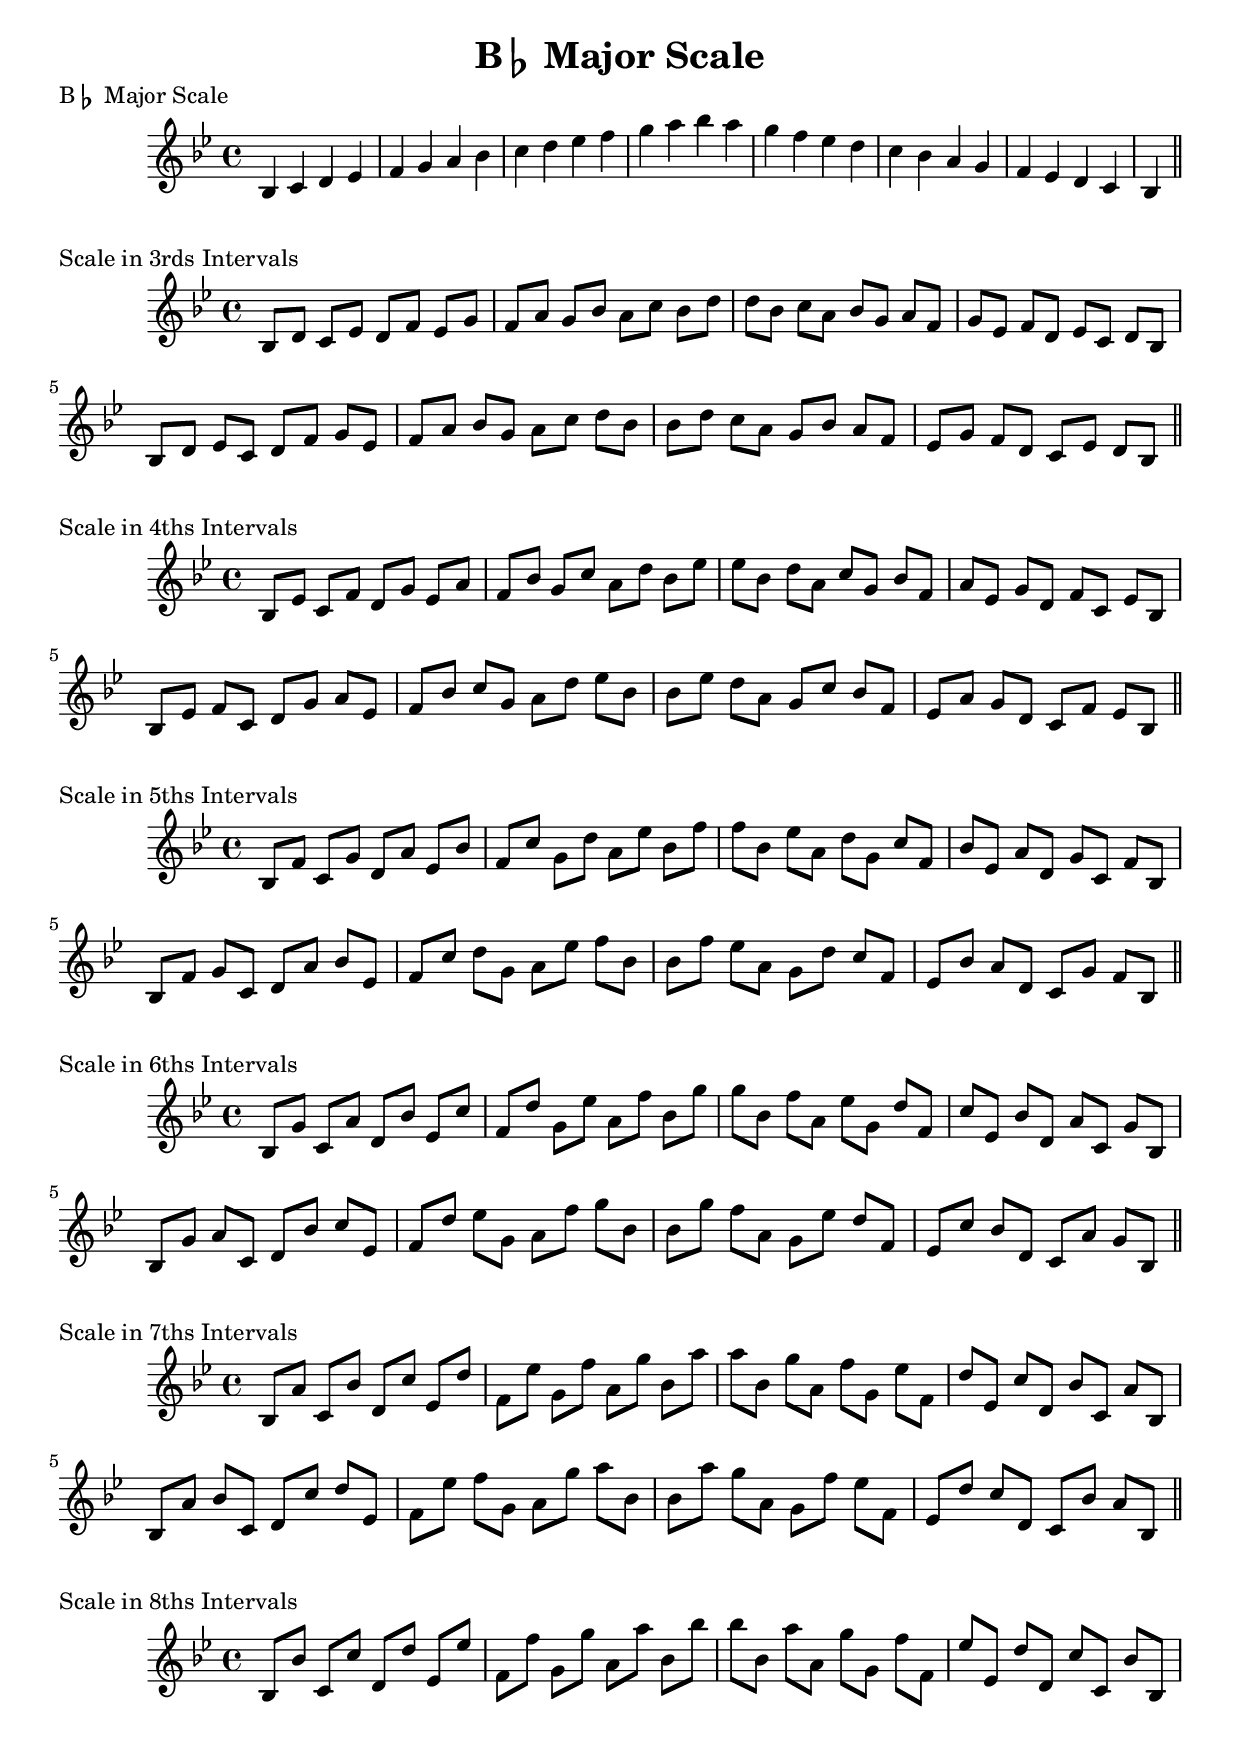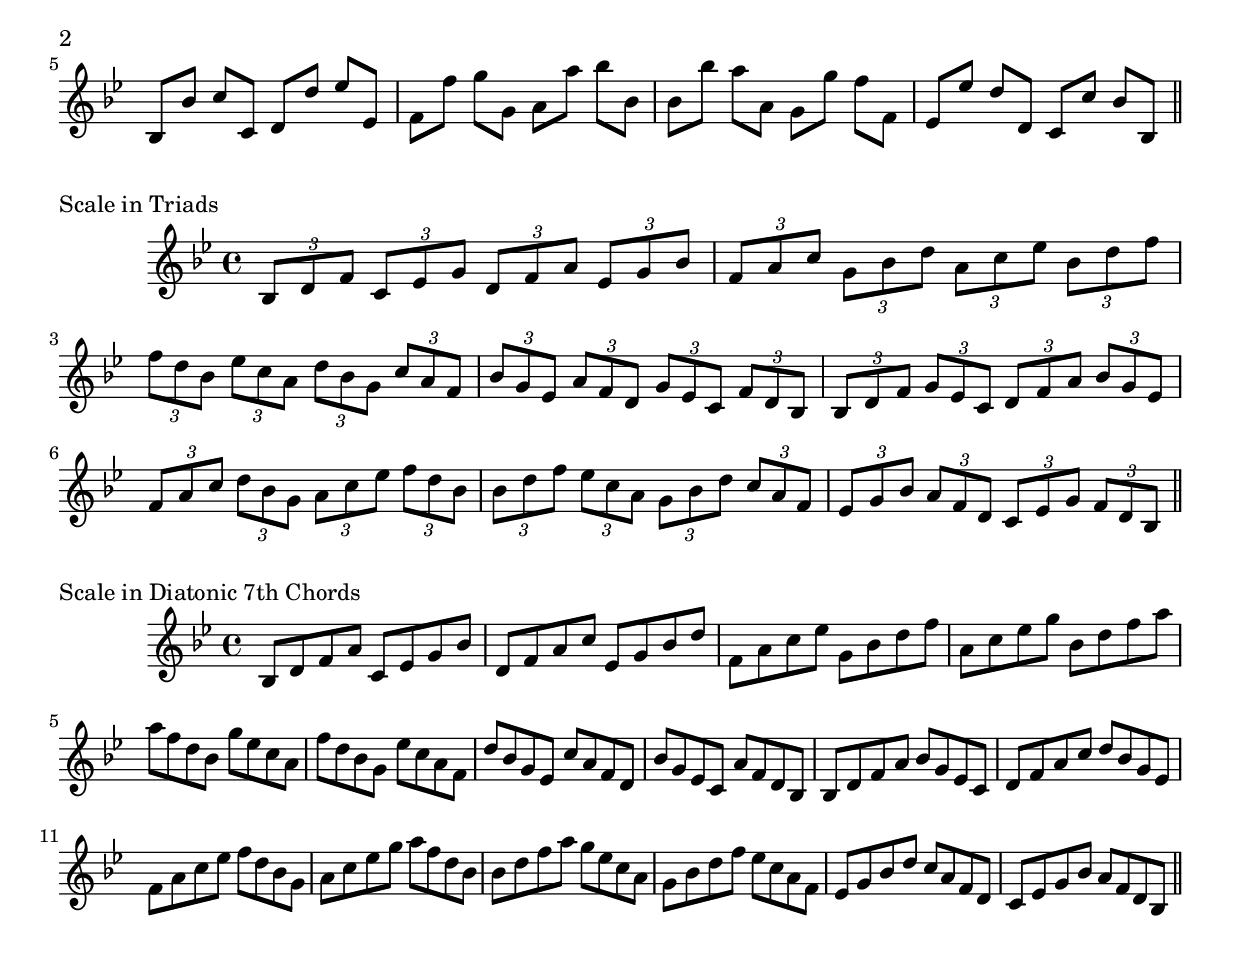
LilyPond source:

\version "2.18.2"

\include "scales.ly"

\header{
  title = \markup { "B" \flat " Major Scale" }
}

\score {
  \transpose c bes
  \new Staff \relative c {
    \key c \major
    \CMajorScale
    \bar "||"
  }
  \header{
    piece = \markup { "B" \flat " Major Scale" }
  }
}

\score {
  \transpose c bes
  \new Staff \relative c {
    \key c \major
    \set Timing.beamExceptions = #'()
    \set Timing.baseMoment = #'(ly:make-moment 1/4)
    \set Timing.beatStructure = #'(1 1 1 1)
    \CMajorScaleThirds
    \bar "||"
  }
  \header{
    piece = \markup { "Scale in 3rds Intervals" }
  }
}

\score {
  \transpose c bes
  \new Staff \relative c {
    \key c \major
    \set Timing.beamExceptions = #'()
    \set Timing.baseMoment = #'(ly:make-moment 1/4)
    \set Timing.beatStructure = #'(1 1 1 1)
    \CMajorScaleFourths
    \bar "||"
  }
  \header{
    piece = \markup { "Scale in 4ths Intervals" }
  }
}

\score {
  \transpose c bes
  \new Staff \relative c {
    \key c \major
    \set Timing.beamExceptions = #'()
    \set Timing.baseMoment = #'(ly:make-moment 1/4)
    \set Timing.beatStructure = #'(1 1 1 1)
    \CMajorScaleFifths
    \bar "||"
  }
  \header{
    piece = \markup { "Scale in 5ths Intervals" }
  }
}

\score {
  \transpose c bes
  \new Staff \relative c {
    \key c \major
    \set Timing.beamExceptions = #'()
    \set Timing.baseMoment = #'(ly:make-moment 1/4)
    \set Timing.beatStructure = #'(1 1 1 1)
    \CMajorScaleSixths
    \bar "||"
  }
  \header{
    piece = \markup { "Scale in 6ths Intervals" }
  }
}

\score {
  \transpose c bes
  \new Staff \relative c {
    \key c \major
    \set Timing.beamExceptions = #'()
    \set Timing.baseMoment = #'(ly:make-moment 1/4)
    \set Timing.beatStructure = #'(1 1 1 1)
    \CMajorScaleSevenths
    \bar "||"
  }
  \header{
    piece = \markup { "Scale in 7ths Intervals" }
  }
}

\score {
  \transpose c bes
  \new Staff \relative c {
    \key c \major
    \set Timing.beamExceptions = #'()
    \set Timing.baseMoment = #'(ly:make-moment 1/4)
    \set Timing.beatStructure = #'(1 1 1 1)
    \CMajorScaleEights
    \bar "||"
  }
  \header{
    piece = \markup { "Scale in 8ths Intervals" }
  }
}

\score {
  \transpose c bes
  \new Staff \relative c {
    \key c \major
    \CMajorScaleTriads
    \bar "||"
  }
  \header{
    piece = \markup { "Scale in Triads" }
  }
}

\score {
  \transpose c bes
  \new Staff \relative c {
    \key c \major
    \CMajorScaleChords
    \bar "||"
  }
  \header{
    piece = \markup { "Scale in Diatonic 7th Chords" }
  }
}